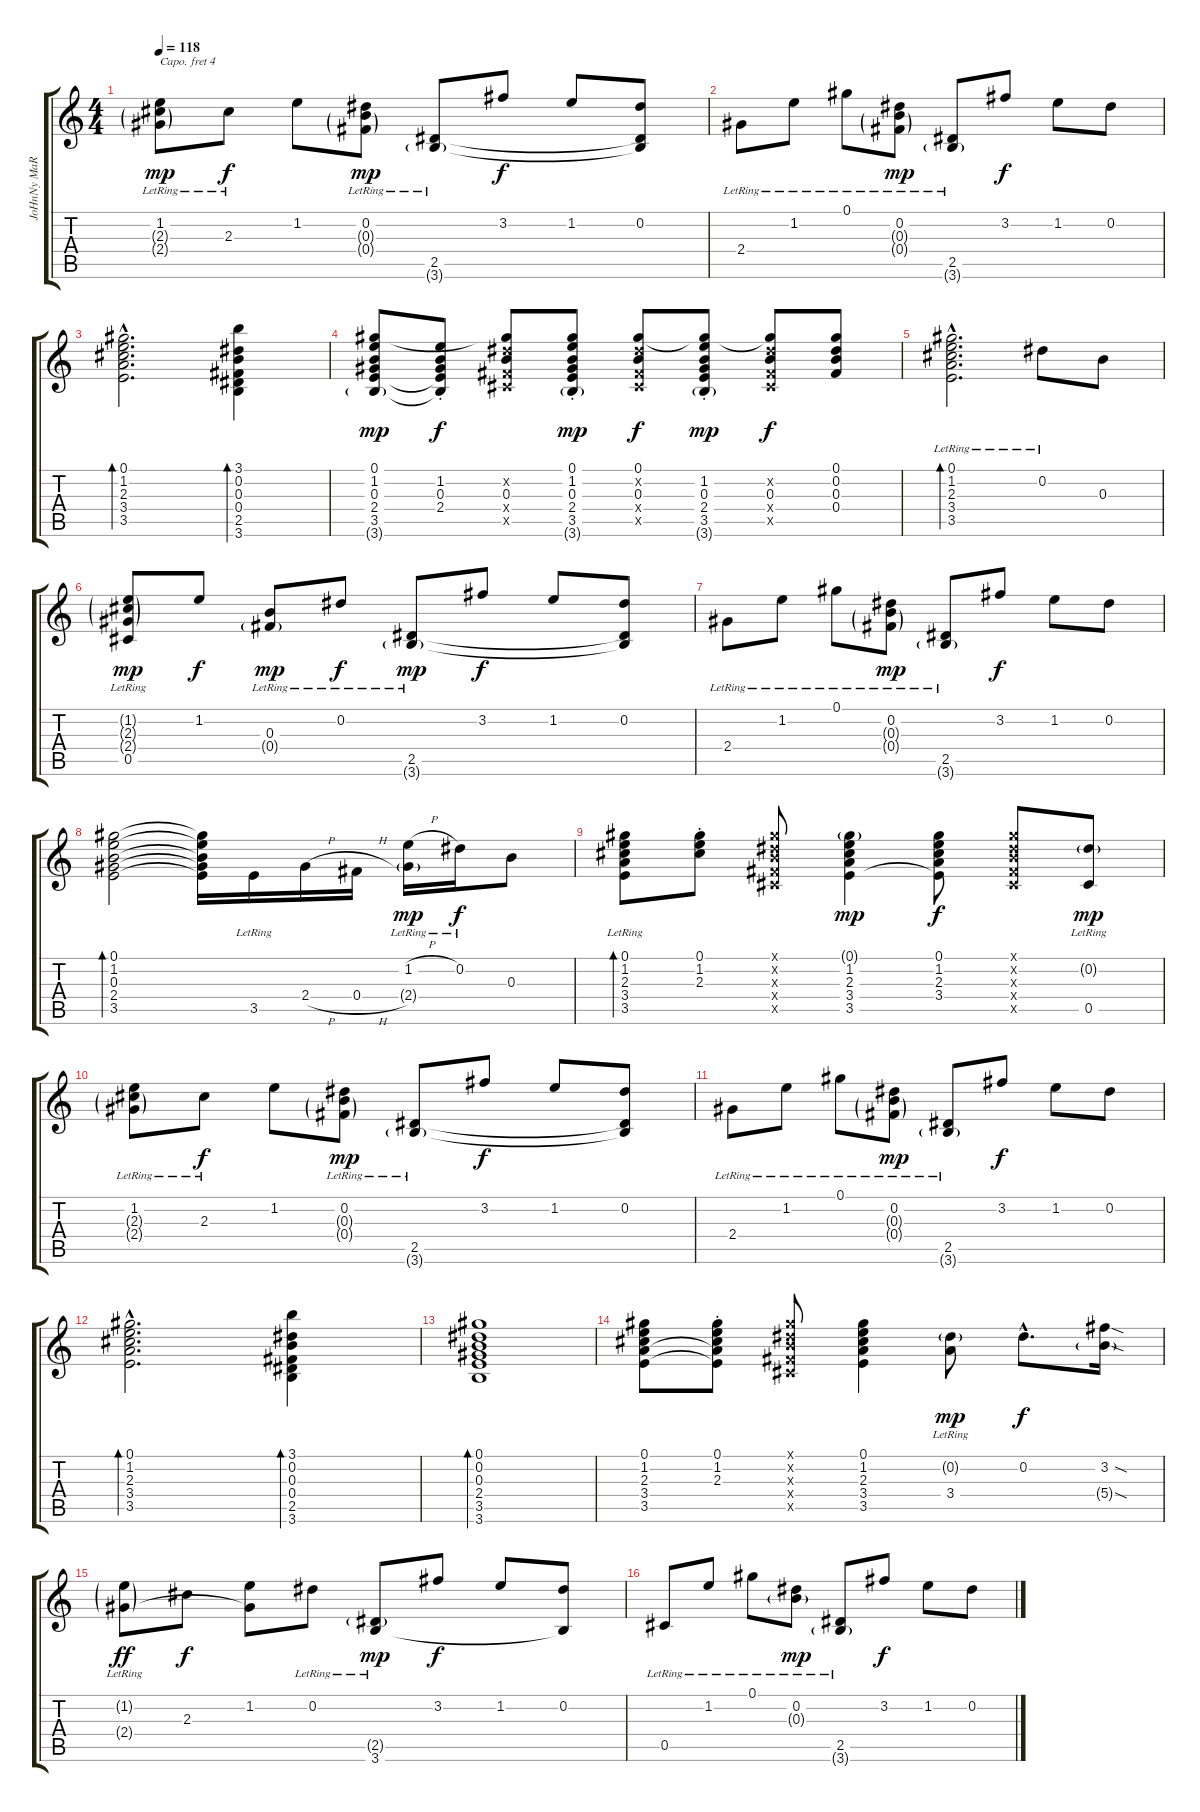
\track ("JoHnNy MaRR" "JoHnNy MaR") {instrument acousticguitarsteel}
\staff {score tabs}
\capo 4
\tuning (E4 B3 G3 D3 A2 E2) {hide}
\ts (4 4)
\tempo 118
\clef g2
\ks c
(1.2{lr} 2.3{g} 2.4{g lr}).8{dy mp} 2.3{lr}.8{dy f} 1.2.8 (0.2{lr} 0.3{g} 0.4{g}).8{dy mp} (2.5 3.6{g lr}).8 3.2.8{dy f} 1.2.8 (0.2 2.5{t} 3.6{t}).8 |
2.4{lr}.8 1.2{lr}.8 0.1{lr}.8 (0.2{lr} 0.3{g lr} 0.4{g lr}).8{dy mp} (2.5{lr} 3.6{g lr}).8 3.2.8{dy f} 1.2.8 0.2.8 |
(0.1{hac} 1.2{hac} 2.3{hac} 3.4{hac} 3.5{hac}).2{d bd 60} (3.1 0.2 0.3 0.4 2.5 3.6).4{bd 60} |
(0.1 1.2 0.3 2.4 3.5 3.6{g}).8{dy mp} (1.2{st} 0.3 2.4 3.5{t} 3.6{t}).8{dy f} (0.1{t} 0.2{x} 0.3 0.4{x} 0.5{x}).8 (0.1{st} 1.2 0.3 2.4 3.5 3.6{g st}).8{dy mp} (0.1 0.2{x} 0.3 0.4{x} 0.5{x}).8{dy f} (0.1{t} 1.2{st} 0.3 2.4 3.5 3.6{g}).8{dy mp} (0.1{t} 0.2{x} 0.3 0.4{x} 0.5{x}).8{dy f} (0.1 0.2 0.3 0.4).8 |
(0.1{hac lr} 1.2{hac} 2.3{hac} 3.4{hac} 3.5{hac}).2{d bd 60} 0.2{lr}.8 0.3.8 |
(1.2{g lr} 2.3{g} 2.4{g lr} 0.5{lr}).8{dy mp} 1.2.8{dy f} (0.3{lr} 0.4{g lr}).8{dy mp} 0.2{lr}.8{dy f} (2.5 3.6{g lr}).8{dy mp} 3.2.8{dy f} 1.2.8 (0.2 2.5{t} 3.6{t}).8 |
2.4{lr}.8 1.2{lr}.8 0.1{lr}.8 (0.2{lr} 0.3{g lr} 0.4{g lr}).8{dy mp} (2.5{lr} 3.6{g lr}).8 3.2.8{dy f} 1.2.8 0.2.8 |
(0.1 1.2 0.3 2.4 3.5).2{bd 60} (0.1{t} 1.2{t} 0.3{t} 2.4{t} 3.5{t}).16 3.5{lr}.16 2.4{h}.16 0.4{h}.16 (1.2{h} 2.4{g lr}).16{dy mp} 0.2{lr}.16{dy f} 0.3.8 |
(0.1{lr} 1.2 2.3 3.4 3.5).8{bd 60} (0.1{st} 1.2 2.3).8 (0.1{x} 0.2{x} 0.3{x} 0.4{x} 0.5{x}).8 (0.1{g} 1.2 2.3 3.4 3.5).4{dy mp} (0.1 1.2 2.3 3.4 3.5{t}).8{dy f} (0.1{x} 0.2{x} 0.3{x} 0.4{x} 0.5{x}).8 (0.2{g} 0.5{lr}).8{dy mp} |
(1.2{lr} 2.3{g} 2.4{g lr}).8 2.3{lr}.8{dy f} 1.2.8 (0.2{lr} 0.3{g} 0.4{g}).8{dy mp} (2.5 3.6{g lr}).8 3.2.8{dy f} 1.2.8 (0.2 2.5{t} 3.6{t}).8 |
2.4{lr}.8 1.2{lr}.8 0.1{lr}.8 (0.2{lr} 0.3{g lr} 0.4{g lr}).8{dy mp} (2.5{lr} 3.6{g lr}).8 3.2.8{dy f} 1.2.8 0.2.8 |
(0.1{hac} 1.2{hac} 2.3{hac} 3.4{hac} 3.5{hac}).2{d bd 60} (3.1 0.2 0.3 0.4 2.5 3.6).4{bd 60} |
(0.1 0.2 0.3 2.4 3.5 3.6).1{bd 60} |
(0.1 1.2 2.3 3.4 3.5).8 (0.1{st} 1.2 2.3 3.4{t} 3.5{t}).8 (0.1{x} 0.2{x} 0.3{x} 0.4{x} 0.5{x}).8 (0.1 1.2 2.3 3.4 3.5).4 (0.2{g} 3.4{lr}).8{dy mp} 0.2{hac}.8{d dy f} (3.2{sod} 5.4{sod g}).16 |
(1.2{g lr} 2.4{g}).8{dy ff} 2.3.8{dy f} (1.2 2.4{t}).8 0.2{lr}.8 (2.5{g lr} 3.6{lr}).8{dy mp} 3.2.8{dy f} 1.2.8 (0.2 3.6{t}).8 |
0.5{lr}.8 1.2{lr}.8 0.1{lr}.8 (0.2{lr} 0.3{g lr}).8{dy mp} (2.5{lr} 3.6{g lr}).8 3.2.8{dy f} 1.2.8 0.2.8
